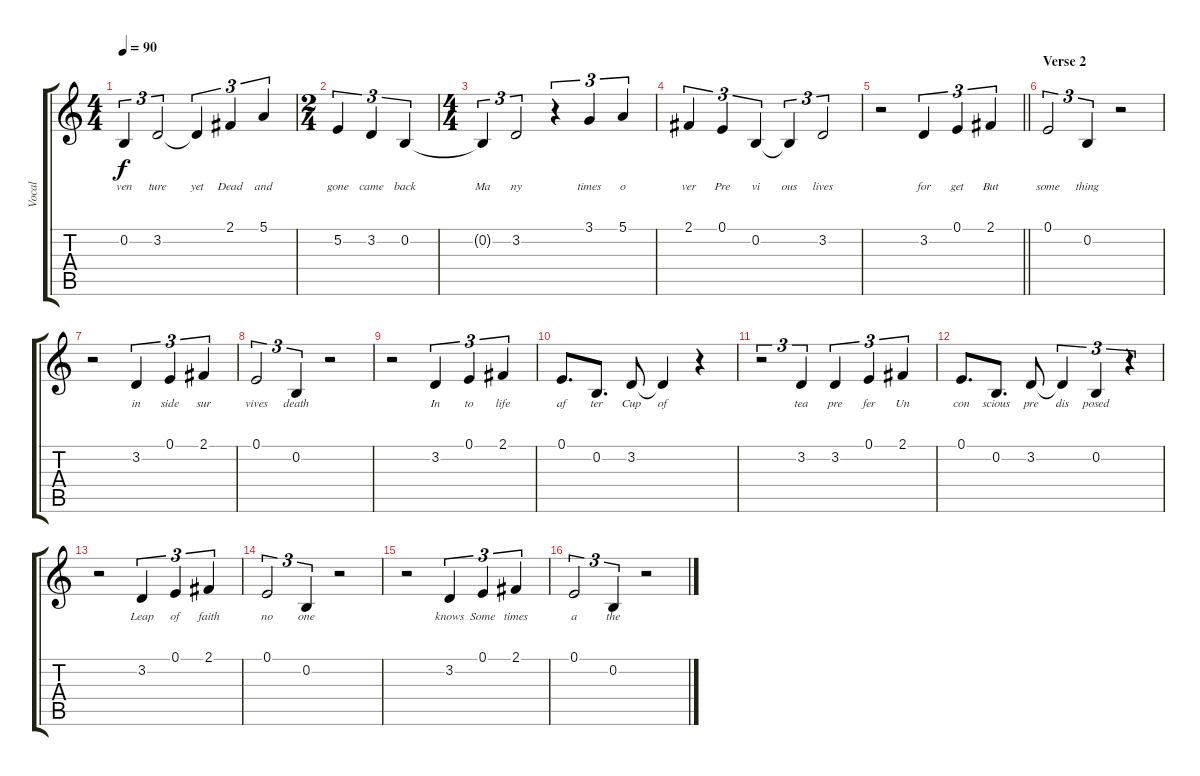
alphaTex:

\track ("Vocal" "Vocal") {instrument acousticgrandpiano}
\staff {score tabs}
\tuning (E4 B3 G3 D3 A2 E2) {hide}
\ts (4 4)
\tempo 90
\clef g2
\ks c
0.2{t}.4{tu (3 2) lyrics (0 "ven") lyrics (1 "") lyrics (2 "") lyrics (3 "") lyrics (4 "") dy f} 3.2.2{tu (3 2) lyrics (0 "ture") lyrics (1 "") lyrics (2 "") lyrics (3 "") lyrics (4 "")} 3.2{t}.4{tu (3 2) lyrics (0 "yet") lyrics (1 "") lyrics (2 "") lyrics (3 "") lyrics (4 "")} 2.1.4{tu (3 2) lyrics (0 "Dead") lyrics (1 "") lyrics (2 "") lyrics (3 "") lyrics (4 "")} 5.1.4{tu (3 2) lyrics (0 "and") lyrics (1 "") lyrics (2 "") lyrics (3 "") lyrics (4 "")} |
\ts (2 4)
5.2.4{tu (3 2) lyrics (0 "gone") lyrics (1 "") lyrics (2 "") lyrics (3 "") lyrics (4 "")} 3.2.4{tu (3 2) lyrics (0 "came") lyrics (1 "") lyrics (2 "") lyrics (3 "") lyrics (4 "")} 0.2.4{tu (3 2) lyrics (0 "back") lyrics (1 "") lyrics (2 "") lyrics (3 "") lyrics (4 "")} |
\ts (4 4)
0.2{t}.4{tu (3 2) lyrics (0 "Ma") lyrics (1 "") lyrics (2 "") lyrics (3 "") lyrics (4 "")} 3.2.2{tu (3 2) lyrics (0 "ny") lyrics (1 "") lyrics (2 "") lyrics (3 "") lyrics (4 "")} r.4{tu (3 2)} 3.1.4{tu (3 2) lyrics (0 "times") lyrics (1 "") lyrics (2 "") lyrics (3 "") lyrics (4 "")} 5.1.4{tu (3 2) lyrics (0 "o") lyrics (1 "") lyrics (2 "") lyrics (3 "") lyrics (4 "")} |
2.1.4{tu (3 2) lyrics (0 "ver") lyrics (1 "") lyrics (2 "") lyrics (3 "") lyrics (4 "")} 0.1.4{tu (3 2) lyrics (0 "Pre") lyrics (1 "") lyrics (2 "") lyrics (3 "") lyrics (4 "")} 0.2.4{tu (3 2) lyrics (0 "vi") lyrics (1 "") lyrics (2 "") lyrics (3 "") lyrics (4 "")} 0.2{t}.4{tu (3 2) lyrics (0 "ous") lyrics (1 "") lyrics (2 "") lyrics (3 "") lyrics (4 "")} 3.2.2{tu (3 2) lyrics (0 "lives") lyrics (1 "") lyrics (2 "") lyrics (3 "") lyrics (4 "")} |
\barLineRight lightlight
r.2 3.2.4{tu (3 2) lyrics (0 "for") lyrics (1 "") lyrics (2 "") lyrics (3 "") lyrics (4 "")} 0.1.4{tu (3 2) lyrics (0 "get") lyrics (1 "") lyrics (2 "") lyrics (3 "") lyrics (4 "")} 2.1.4{tu (3 2) lyrics (0 "But") lyrics (1 "") lyrics (2 "") lyrics (3 "") lyrics (4 "")} |
\section ("" "Verse 2")
0.1.2{tu (3 2) lyrics (0 "some") lyrics (1 "") lyrics (2 "") lyrics (3 "") lyrics (4 "")} 0.2.4{tu (3 2) lyrics (0 "thing") lyrics (1 "") lyrics (2 "") lyrics (3 "") lyrics (4 "")} r.2 |
r.2 3.2.4{tu (3 2) lyrics (0 "in") lyrics (1 "") lyrics (2 "") lyrics (3 "") lyrics (4 "")} 0.1.4{tu (3 2) lyrics (0 "side") lyrics (1 "") lyrics (2 "") lyrics (3 "") lyrics (4 "")} 2.1.4{tu (3 2) lyrics (0 "sur") lyrics (1 "") lyrics (2 "") lyrics (3 "") lyrics (4 "")} |
0.1.2{tu (3 2) lyrics (0 "vives") lyrics (1 "") lyrics (2 "") lyrics (3 "") lyrics (4 "")} 0.2.4{tu (3 2) lyrics (0 "death") lyrics (1 "") lyrics (2 "") lyrics (3 "") lyrics (4 "")} r.2 |
r.2 3.2.4{tu (3 2) lyrics (0 "In") lyrics (1 "") lyrics (2 "") lyrics (3 "") lyrics (4 "")} 0.1.4{tu (3 2) lyrics (0 "to") lyrics (1 "") lyrics (2 "") lyrics (3 "") lyrics (4 "")} 2.1.4{tu (3 2) lyrics (0 "life") lyrics (1 "") lyrics (2 "") lyrics (3 "") lyrics (4 "")} |
0.1.8{d lyrics (0 "af") lyrics (1 "") lyrics (2 "") lyrics (3 "") lyrics (4 "")} 0.2.8{d lyrics (0 "ter") lyrics (1 "") lyrics (2 "") lyrics (3 "") lyrics (4 "")} 3.2.8{lyrics (0 "Cup") lyrics (1 "") lyrics (2 "") lyrics (3 "") lyrics (4 "")} 3.2{t}.4{lyrics (0 "of") lyrics (1 "") lyrics (2 "") lyrics (3 "") lyrics (4 "")} r.4 |
r.2{tu (3 2)} 3.2.4{tu (3 2) lyrics (0 "tea") lyrics (1 "") lyrics (2 "") lyrics (3 "") lyrics (4 "")} 3.2.4{tu (3 2) lyrics (0 "pre") lyrics (1 "") lyrics (2 "") lyrics (3 "") lyrics (4 "")} 0.1.4{tu (3 2) lyrics (0 "fer") lyrics (1 "") lyrics (2 "") lyrics (3 "") lyrics (4 "")} 2.1.4{tu (3 2) lyrics (0 "Un") lyrics (1 "") lyrics (2 "") lyrics (3 "") lyrics (4 "")} |
0.1.8{d lyrics (0 "con") lyrics (1 "") lyrics (2 "") lyrics (3 "") lyrics (4 "")} 0.2.8{d lyrics (0 "scious") lyrics (1 "") lyrics (2 "") lyrics (3 "") lyrics (4 "")} 3.2.8{lyrics (0 "pre") lyrics (1 "") lyrics (2 "") lyrics (3 "") lyrics (4 "")} 3.2{t}.4{tu (3 2) lyrics (0 "dis") lyrics (1 "") lyrics (2 "") lyrics (3 "") lyrics (4 "")} 0.2.4{tu (3 2) lyrics (0 "posed") lyrics (1 "") lyrics (2 "") lyrics (3 "") lyrics (4 "")} r.4{tu (3 2)} |
r.2 3.2.4{tu (3 2) lyrics (0 "Leap") lyrics (1 "") lyrics (2 "") lyrics (3 "") lyrics (4 "")} 0.1.4{tu (3 2) lyrics (0 "of") lyrics (1 "") lyrics (2 "") lyrics (3 "") lyrics (4 "")} 2.1.4{tu (3 2) lyrics (0 "faith") lyrics (1 "") lyrics (2 "") lyrics (3 "") lyrics (4 "")} |
0.1.2{tu (3 2) lyrics (0 "no") lyrics (1 "") lyrics (2 "") lyrics (3 "") lyrics (4 "")} 0.2.4{tu (3 2) lyrics (0 "one") lyrics (1 "") lyrics (2 "") lyrics (3 "") lyrics (4 "")} r.2 |
r.2 3.2.4{tu (3 2) lyrics (0 "knows") lyrics (1 "") lyrics (2 "") lyrics (3 "") lyrics (4 "")} 0.1.4{tu (3 2) lyrics (0 "Some") lyrics (1 "") lyrics (2 "") lyrics (3 "") lyrics (4 "")} 2.1.4{tu (3 2) lyrics (0 "times") lyrics (1 "") lyrics (2 "") lyrics (3 "") lyrics (4 "")} |
0.1.2{tu (3 2) lyrics (0 "a") lyrics (1 "") lyrics (2 "") lyrics (3 "") lyrics (4 "")} 0.2.4{tu (3 2) lyrics (0 "the") lyrics (1 "") lyrics (2 "") lyrics (3 "") lyrics (4 "")} r.2
